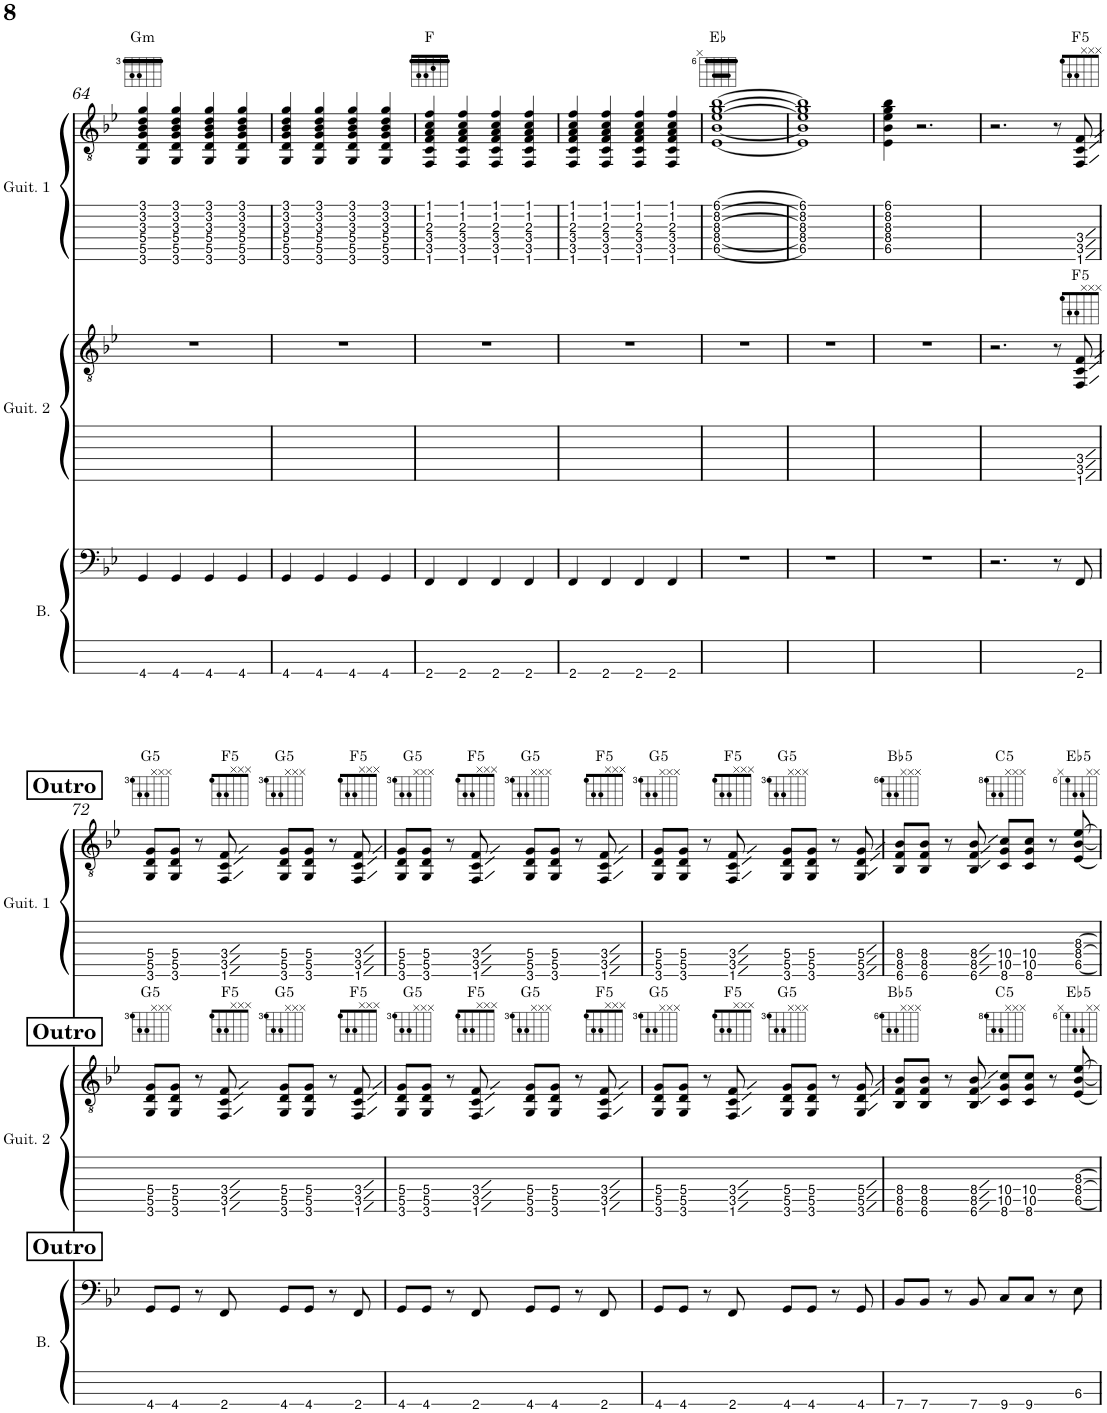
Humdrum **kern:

**kern	**kern	**kern	**kern	**harte	**kern	**kern	**harte
*part3	*part3	*part2	*part2	*part2	*part1	*part1	*part1
*staff6	*staff5	*staff4	*staff3	*	*staff2	*staff1	*
*I"Bass	*	*I"Guitar 2	*	*	*I"Guitar 1	*	*
*I'B.	*	*I'Guit. 2	*	*	*I'Guit. 1	*	*
!!LO:PB:g=z
*	*clefF4	*	*clefGv2	*	*	*clefGv2	*
*Trd7c12	*Trd7c12	*	*	*	*	*	*
*k[b-e-]	*k[b-e-]	*k[b-e-]	*k[b-e-]	*	*k[b-e-]	*k[b-e-]	*
*M4/4	*M4/4	*M4/4	*M4/4	*	*M4/4	*M4/4	*
=64	=64	=64	=64	=64	=64	=64	=64
!	!	!	!	!	!	!	!LO:H:kt=m
4GG	4GG/	1r	1r	.	4GG 4D 4G 4B- 4d 4g	4GG/ 4D/ 4G/ 4B-/ 4d/ 4g/	G:min
4GG	4GG/	.	.	.	4GG 4D 4G 4B- 4d 4g	4GG/ 4D/ 4G/ 4B-/ 4d/ 4g/	.
4GG	4GG/	.	.	.	4GG 4D 4G 4B- 4d 4g	4GG/ 4D/ 4G/ 4B-/ 4d/ 4g/	.
4GG	4GG/	.	.	.	4GG 4D 4G 4B- 4d 4g	4GG/ 4D/ 4G/ 4B-/ 4d/ 4g/	.
=65	=65	=65	=65	=65	=65	=65	=65
4GG	4GG/	1r	1r	.	4GG 4D 4G 4B- 4d 4g	4GG/ 4D/ 4G/ 4B-/ 4d/ 4g/	.
4GG	4GG/	.	.	.	4GG 4D 4G 4B- 4d 4g	4GG/ 4D/ 4G/ 4B-/ 4d/ 4g/	.
4GG	4GG/	.	.	.	4GG 4D 4G 4B- 4d 4g	4GG/ 4D/ 4G/ 4B-/ 4d/ 4g/	.
4GG	4GG/	.	.	.	4GG 4D 4G 4B- 4d 4g	4GG/ 4D/ 4G/ 4B-/ 4d/ 4g/	.
=66	=66	=66	=66	=66	=66	=66	=66
4FF	4FF/	1r	1r	.	4FF 4C 4F 4A 4c 4f	4FF/ 4C/ 4F/ 4A/ 4c/ 4f/	F:maj
4FF	4FF/	.	.	.	4FF 4C 4F 4A 4c 4f	4FF/ 4C/ 4F/ 4A/ 4c/ 4f/	.
4FF	4FF/	.	.	.	4FF 4C 4F 4A 4c 4f	4FF/ 4C/ 4F/ 4A/ 4c/ 4f/	.
4FF	4FF/	.	.	.	4FF 4C 4F 4A 4c 4f	4FF/ 4C/ 4F/ 4A/ 4c/ 4f/	.
=67	=67	=67	=67	=67	=67	=67	=67
4FF	4FF/	1r	1r	.	4FF 4C 4F 4A 4c 4f	4FF/ 4C/ 4F/ 4A/ 4c/ 4f/	.
4FF	4FF/	.	.	.	4FF 4C 4F 4A 4c 4f	4FF/ 4C/ 4F/ 4A/ 4c/ 4f/	.
4FF	4FF/	.	.	.	4FF 4C 4F 4A 4c 4f	4FF/ 4C/ 4F/ 4A/ 4c/ 4f/	.
4FF	4FF/	.	.	.	4FF 4C 4F 4A 4c 4f	4FF/ 4C/ 4F/ 4A/ 4c/ 4f/	.
=68	=68	=68	=68	=68	=68	=68	=68
1r	1r	1r	1r	.	[1E- [1B- [1e- [1g [1b-	[1E- [1B- [1e- [1g [1b-	Eb:maj
=69	=69	=69	=69	=69	=69	=69	=69
1r	1r	1r	1r	.	1E-] 1B-] 1e-] 1g] 1b-]	1E-] 1B-] 1e-] 1g] 1b-]	.
=70	=70	=70	=70	=70	=70	=70	=70
1r	1r	1r	1r	.	4E- 4B- 4e- 4g 4b-	4E-\ 4B-\ 4e-\ 4g\ 4b-\	.
.	.	.	.	.	2.r	2.r	.
=71	=71	=71	=71	=71	=71	=71	=71
2.r	2.r	2.r	2.r	.	2.r	2.r	.
8r	8r	8r	8r	.	8r	8r	.
!	!	!	!	!LO:H:kt=5	!	!	!LO:H:kt=5
8FF	8FF/	8FF 8C 8F	8FF/ 8C/ 8F/	F:(1,5)	8FF 8C 8F	8FF/ 8C/ 8F/	F:(1,5)
!!LO:LB:g=z
!!LO:REH:place=s1:a:B:cj:t=Outro
!!LO:REH:place=s3:a:B:cj:t=Outro
!!LO:REH:place=s5:a:B:cj:t=Outro
=72	=72	=72	=72	=72	=72	=72	=72
!	!	!	!	!LO:H:kt=5	!	!	!LO:H:kt=5
8GGL	8GG/L	8GG\ 8D\ 8G\L	8GG/ 8D/ 8G/L	G:(1,5)	8GG\ 8D\ 8G\L	8GG/ 8D/ 8G/L	G:(1,5)
8GGJ	8GG/J	8GG\ 8D\ 8G\J	8GG/ 8D/ 8G/J	.	8GG\ 8D\ 8G\J	8GG/ 8D/ 8G/J	.
8r	8r	8r	8r	.	8r	8r	.
!	!	!	!	!LO:H:kt=5	!	!	!LO:H:kt=5
8FF	8FF/	8FF 8C 8F	8FF/ 8C/ 8F/	F:(1,5)	8FF 8C 8F	8FF/ 8C/ 8F/	F:(1,5)
!	!	!	!	!LO:H:kt=5	!	!	!LO:H:kt=5
8GGL	8GG/L	8GG\ 8D\ 8G\L	8GG/ 8D/ 8G/L	G:(1,5)	8GG\ 8D\ 8G\L	8GG/ 8D/ 8G/L	G:(1,5)
8GGJ	8GG/J	8GG\ 8D\ 8G\J	8GG/ 8D/ 8G/J	.	8GG\ 8D\ 8G\J	8GG/ 8D/ 8G/J	.
8r	8r	8r	8r	.	8r	8r	.
!	!	!	!	!LO:H:kt=5	!	!	!LO:H:kt=5
8FF	8FF/	8FF 8C 8F	8FF/ 8C/ 8F/	F:(1,5)	8FF 8C 8F	8FF/ 8C/ 8F/	F:(1,5)
=73	=73	=73	=73	=73	=73	=73	=73
!	!	!	!	!LO:H:kt=5	!	!	!LO:H:kt=5
8GGL	8GG/L	8GG\ 8D\ 8G\L	8GG/ 8D/ 8G/L	G:(1,5)	8GG\ 8D\ 8G\L	8GG/ 8D/ 8G/L	G:(1,5)
8GGJ	8GG/J	8GG\ 8D\ 8G\J	8GG/ 8D/ 8G/J	.	8GG\ 8D\ 8G\J	8GG/ 8D/ 8G/J	.
8r	8r	8r	8r	.	8r	8r	.
!	!	!	!	!LO:H:kt=5	!	!	!LO:H:kt=5
8FF	8FF/	8FF 8C 8F	8FF/ 8C/ 8F/	F:(1,5)	8FF 8C 8F	8FF/ 8C/ 8F/	F:(1,5)
!	!	!	!	!LO:H:kt=5	!	!	!LO:H:kt=5
8GGL	8GG/L	8GG\ 8D\ 8G\L	8GG/ 8D/ 8G/L	G:(1,5)	8GG\ 8D\ 8G\L	8GG/ 8D/ 8G/L	G:(1,5)
8GGJ	8GG/J	8GG\ 8D\ 8G\J	8GG/ 8D/ 8G/J	.	8GG\ 8D\ 8G\J	8GG/ 8D/ 8G/J	.
8r	8r	8r	8r	.	8r	8r	.
!	!	!	!	!LO:H:kt=5	!	!	!LO:H:kt=5
8FF	8FF/	8FF 8C 8F	8FF/ 8C/ 8F/	F:(1,5)	8FF 8C 8F	8FF/ 8C/ 8F/	F:(1,5)
=74	=74	=74	=74	=74	=74	=74	=74
!	!	!	!	!LO:H:kt=5	!	!	!LO:H:kt=5
8GGL	8GG/L	8GG\ 8D\ 8G\L	8GG/ 8D/ 8G/L	G:(1,5)	8GG\ 8D\ 8G\L	8GG/ 8D/ 8G/L	G:(1,5)
8GGJ	8GG/J	8GG\ 8D\ 8G\J	8GG/ 8D/ 8G/J	.	8GG\ 8D\ 8G\J	8GG/ 8D/ 8G/J	.
8r	8r	8r	8r	.	8r	8r	.
!	!	!	!	!LO:H:kt=5	!	!	!LO:H:kt=5
8FF	8FF/	8FF 8C 8F	8FF/ 8C/ 8F/	F:(1,5)	8FF 8C 8F	8FF/ 8C/ 8F/	F:(1,5)
!	!	!	!	!LO:H:kt=5	!	!	!LO:H:kt=5
8GGL	8GG/L	8GG\ 8D\ 8G\L	8GG/ 8D/ 8G/L	G:(1,5)	8GG\ 8D\ 8G\L	8GG/ 8D/ 8G/L	G:(1,5)
8GGJ	8GG/J	8GG\ 8D\ 8G\J	8GG/ 8D/ 8G/J	.	8GG\ 8D\ 8G\J	8GG/ 8D/ 8G/J	.
8r	8r	8r	8r	.	8r	8r	.
8GG	8GG/	8GG 8D 8G	8GG/ 8D/ 8G/	.	8GG 8D 8G	8GG/ 8D/ 8G/	.
=75	=75	=75	=75	=75	=75	=75	=75
!	!	!	!	!LO:H:kt=5	!	!	!LO:H:kt=5
8BB-L	8BB-/L	8BB-\ 8F\ 8B-\L	8BB-/ 8F/ 8B-/L	Bb:(1,5)	8BB-\ 8F\ 8B-\L	8BB-/ 8F/ 8B-/L	Bb:(1,5)
8BB-J	8BB-/J	8BB-\ 8F\ 8B-\J	8BB-/ 8F/ 8B-/J	.	8BB-\ 8F\ 8B-\J	8BB-/ 8F/ 8B-/J	.
8r	8r	8r	8r	.	8r	8r	.
8BB-	8BB-/	8BB- 8F 8B-	8BB-/ 8F/ 8B-/	.	8BB- 8F 8B-	8BB-/ 8F/ 8B-/	.
!	!	!	!	!LO:H:kt=5	!	!	!LO:H:kt=5
8CL	8C/L	8C\ 8G\ 8c\L	8C/ 8G/ 8c/L	C:(1,5)	8C\ 8G\ 8c\L	8C/ 8G/ 8c/L	C:(1,5)
8CJ	8C/J	8C\ 8G\ 8c\J	8C/ 8G/ 8c/J	.	8C\ 8G\ 8c\J	8C/ 8G/ 8c/J	.
8r	8r	8r	8r	.	8r	8r	.
!	!	!	!	!LO:H:kt=5	!	!	!LO:H:kt=5
8E-	8E-\	[8E- [8B- [8e-	[8E-/ [8B-/ [8e-/	Eb:(1,5)	[8E- [8B- [8e-	[8E-/ [8B-/ [8e-/	Eb:(1,5)
=	=	=	=	=	=	=	=
*-	*-	*-	*-	*-	*-	*-	*-
